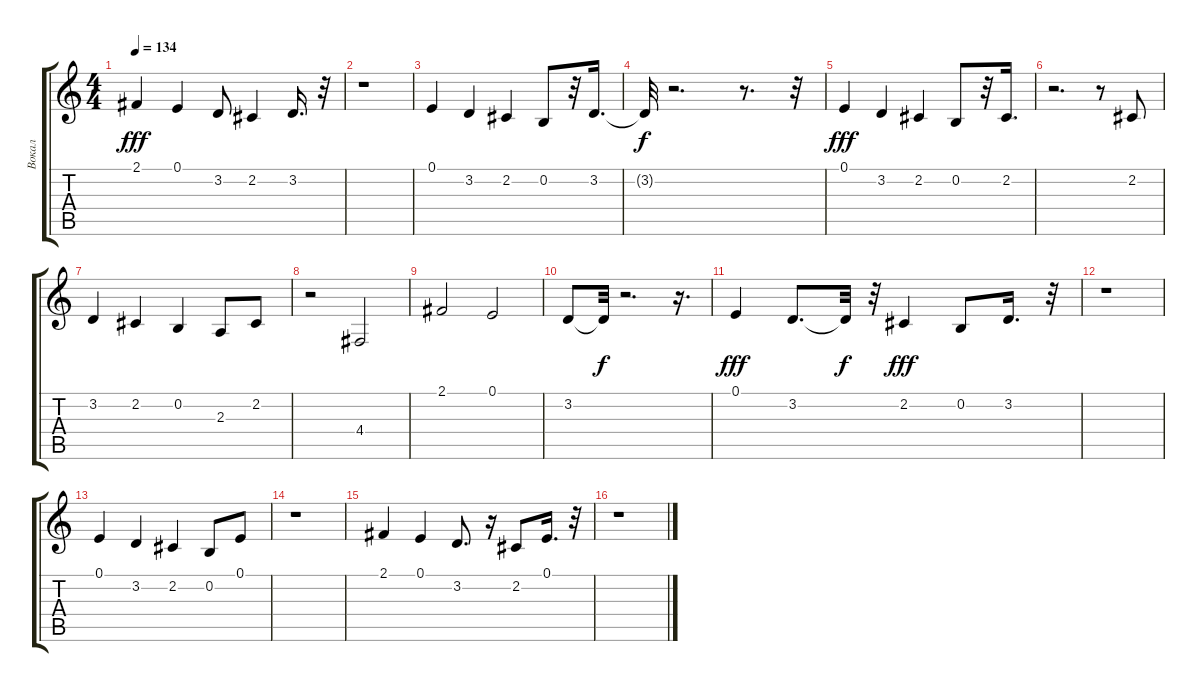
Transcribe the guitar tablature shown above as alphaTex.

\track ("Вокал" "Вокал") {instrument lead8bassandlead}
\staff {score tabs}
\tuning (E4 B3 G3 D3 A2 E2) {hide}
\ts (4 4)
\tempo 134
\clef g2
\ks c
2.1.4{dy fff} 0.1.4 3.2.8 2.2.4 3.2.16{d} r.32 |
r.1 |
0.1.4 3.2.4 2.2.4 0.2.8 r.32 3.2.16{d} |
3.2{t}.32{dy f} r.2{d} r.8{d} r.32 |
0.1.4{dy fff} 3.2.4 2.2.4 0.2.8 r.32 2.2.16{d} |
r.2{d} r.8 2.2.8 |
3.2.4 2.2.4 0.2.4 2.3.8 2.2.8 |
r.2 4.4.2 |
2.1.2 0.1.2 |
3.2.8{volume 11} 3.2{t}.32{dy f} r.2{d} r.16{d} |
0.1.4{dy fff} 3.2.8{d} 3.2{t}.32{dy f} r.32 2.2.4{dy fff} 0.2.8 3.2.16{d} r.32 |
r.1 |
0.1.4 3.2.4 2.2.4 0.2.8 0.1.8 |
r.1 |
2.1.4 0.1.4 3.2.8{d} r.16 2.2.8 0.1.16{d} r.32 |
r.1
